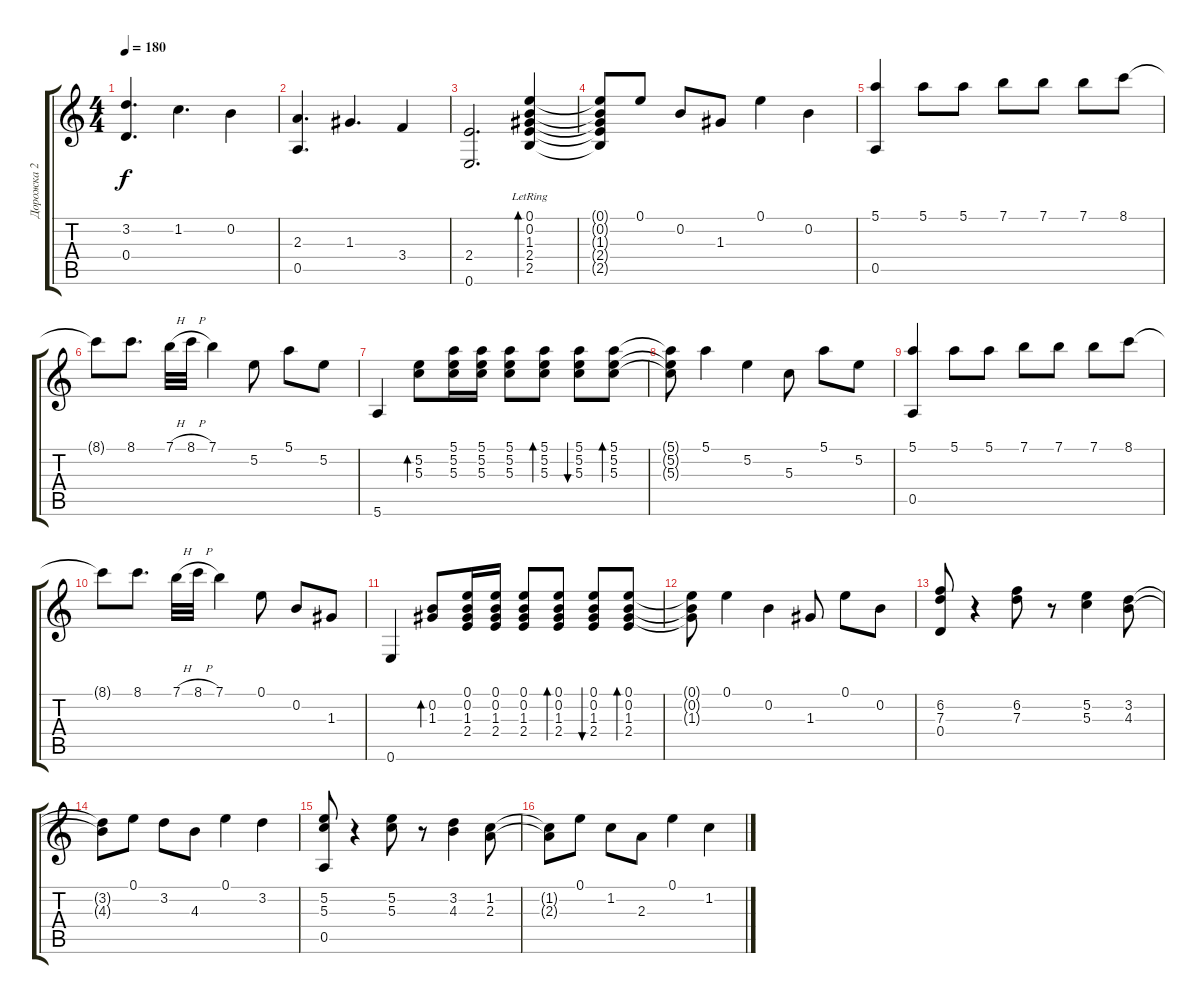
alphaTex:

\track ("Дорожка 2" "Дорожка 2") {instrument acousticguitarsteel}
\staff {score tabs}
\tuning (E4 B3 G3 D3 A2 E2) {hide}
\ts (4 4)
\tempo 180
\clef g2
\ks c
(3.2 0.4).4{d dy f} 1.2.4{d} 0.2.4 |
(2.3 0.5).4{d} 1.3.4{d} 3.4.4 |
(2.4 0.6).2{d} (0.1{lr} 0.2{lr} 1.3{lr} 2.4{lr} 2.5{lr}).4{bd 480} |
(0.1{t} 0.2{t} 1.3{t} 2.4{t} 2.5{t}).8 0.1.8 0.2.8 1.3.8 0.1.4 0.2.4 |
(5.1 0.5).4 5.1.8 5.1.8 7.1.8 7.1.8 7.1.8 8.1.8 |
8.1{t}.8 8.1.8{d} 7.1{h}.32 8.1{h}.32 7.1.4 5.2.8 5.1.8 5.2.8 |
5.6.4 (5.2 5.3).8{bd 30} (5.1 5.2 5.3).16 (5.1 5.2 5.3).16 (5.1 5.2 5.3).8 (5.1 5.2 5.3).8{bd 30} (5.1 5.2 5.3).8{bu 30} (5.1 5.2 5.3).8{bd 30} |
(5.1{t} 5.2{t} 5.3{t}).8 5.1.4 5.2.4 5.3.8 5.1.8 5.2.8 |
(5.1 0.5).4 5.1.8 5.1.8 7.1.8 7.1.8 7.1.8 8.1.8 |
8.1{t}.8 8.1.8{d} 7.1{h}.32 8.1{h}.32 7.1.4 0.1.8 0.2.8 1.3.8 |
0.6.4 (0.2 1.3).8{bd 30} (0.1 0.2 1.3 2.4).16 (0.1 0.2 1.3 2.4).16 (0.1 0.2 1.3 2.4).8 (0.1 0.2 1.3 2.4).8{bd 30} (0.1 0.2 1.3 2.4).8{bu 30} (0.1 0.2 1.3 2.4).8{bd 30} |
(0.1{t} 0.2{t} 1.3{t}).8 0.1.4 0.2.4 1.3.8 0.1.8 0.2.8 |
(6.2 7.3 0.4).8 r.4 (6.2 7.3).8 r.8 (5.2 5.3).4 (3.2 4.3).8 |
(3.2{t} 4.3{t}).8 0.1.8 3.2.8 4.3.8 0.1.4 3.2.4 |
(5.2 5.3 0.5).8 r.4 (5.2 5.3).8 r.8 (3.2 4.3).4 (1.2 2.3).8 |
(1.2{t} 2.3{t}).8 0.1.8 1.2.8 2.3.8 0.1.4 1.2.4
